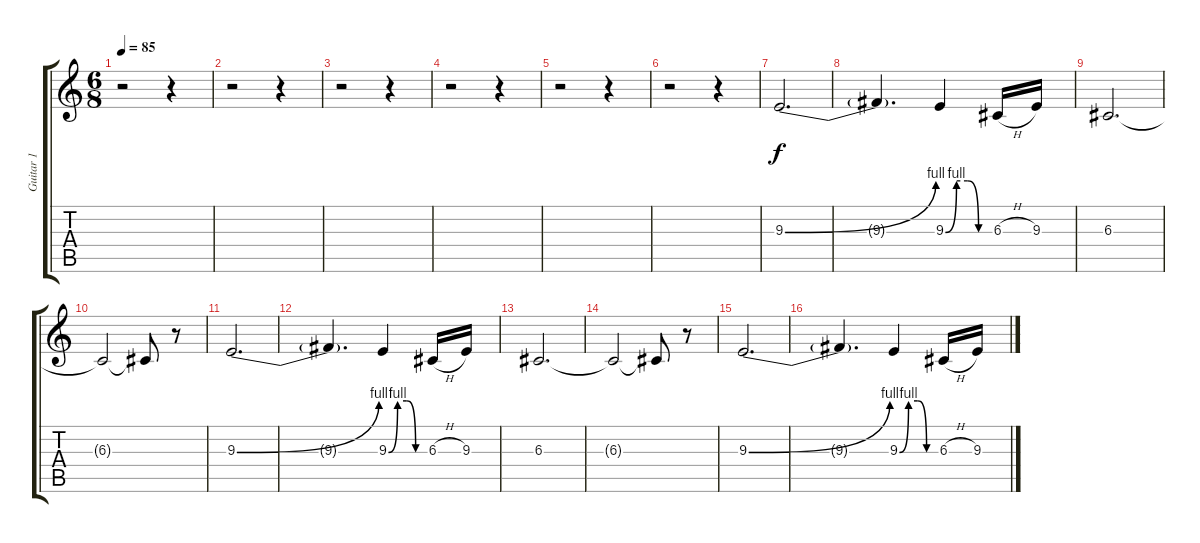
\track ("Guitar 1" "Guitar 1") {instrument pad3polysynth}
\staff {score tabs}
\tuning (E4 B3 G3 D3 A2 E2) {hide}
\ts (6 8)
\tempo 85
\clef g2
\ks c
r.2{dy f} r.4 |
r.2 r.4 |
r.2 r.4 |
r.2 r.4 |
r.2 r.4 |
r.2 r.4 |
9.3{be (bend 0 0 60 4)}.2{d} |
9.3{t}.4{d} 9.3{be (custom 0 0 15 4 30 4 45 0 60 0)}.4 6.3{h}.16 9.3.16 |
6.3.2{d} |
6.3{t}.2 6.3{t}.8 r.8 |
9.3{be (bend 0 0 60 4)}.2{d} |
9.3{t}.4{d} 9.3{be (custom 0 0 15 4 30 4 45 0 60 0)}.4 6.3{h}.16 9.3.16 |
6.3.2{d} |
6.3{t}.2 6.3{t}.8 r.8 |
9.3{be (bend 0 0 60 4)}.2{d} |
9.3{t}.4{d} 9.3{be (custom 0 0 15 4 30 4 45 0 60 0)}.4 6.3{h}.16 9.3.16
